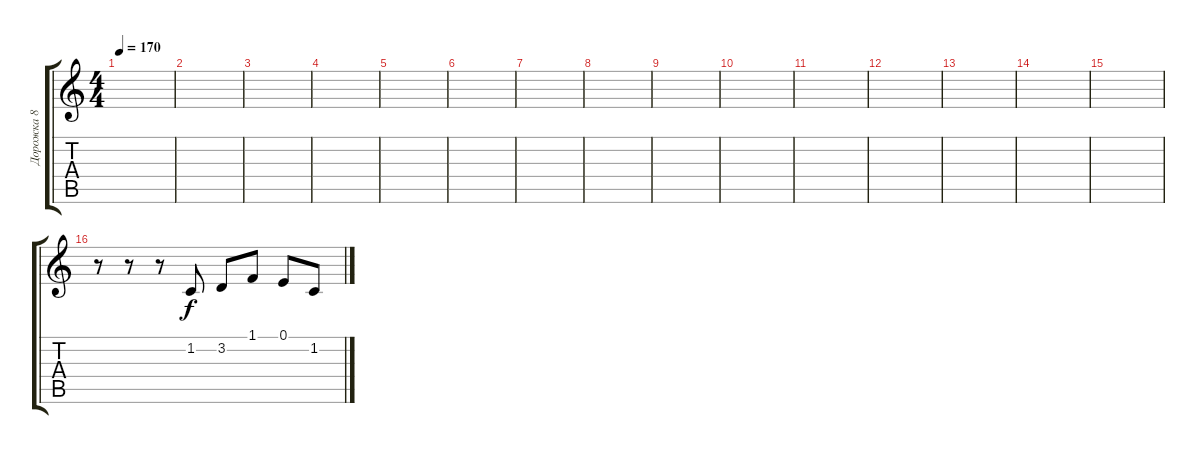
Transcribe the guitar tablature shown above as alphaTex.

\track ("Дорожка 8" "Дорожка 8") {instrument trumpet}
\staff {score tabs}
\tuning (E4 B3 G3 D3 A2 E2) {hide}
\ts (4 4)
\tempo 170
\clef g2
\ks c
|
|
|
|
|
|
|
|
|
|
|
|
|
|
|
r.8 r.8 r.8 1.2.8 3.2.8 1.1.8 0.1.8 1.2.8
